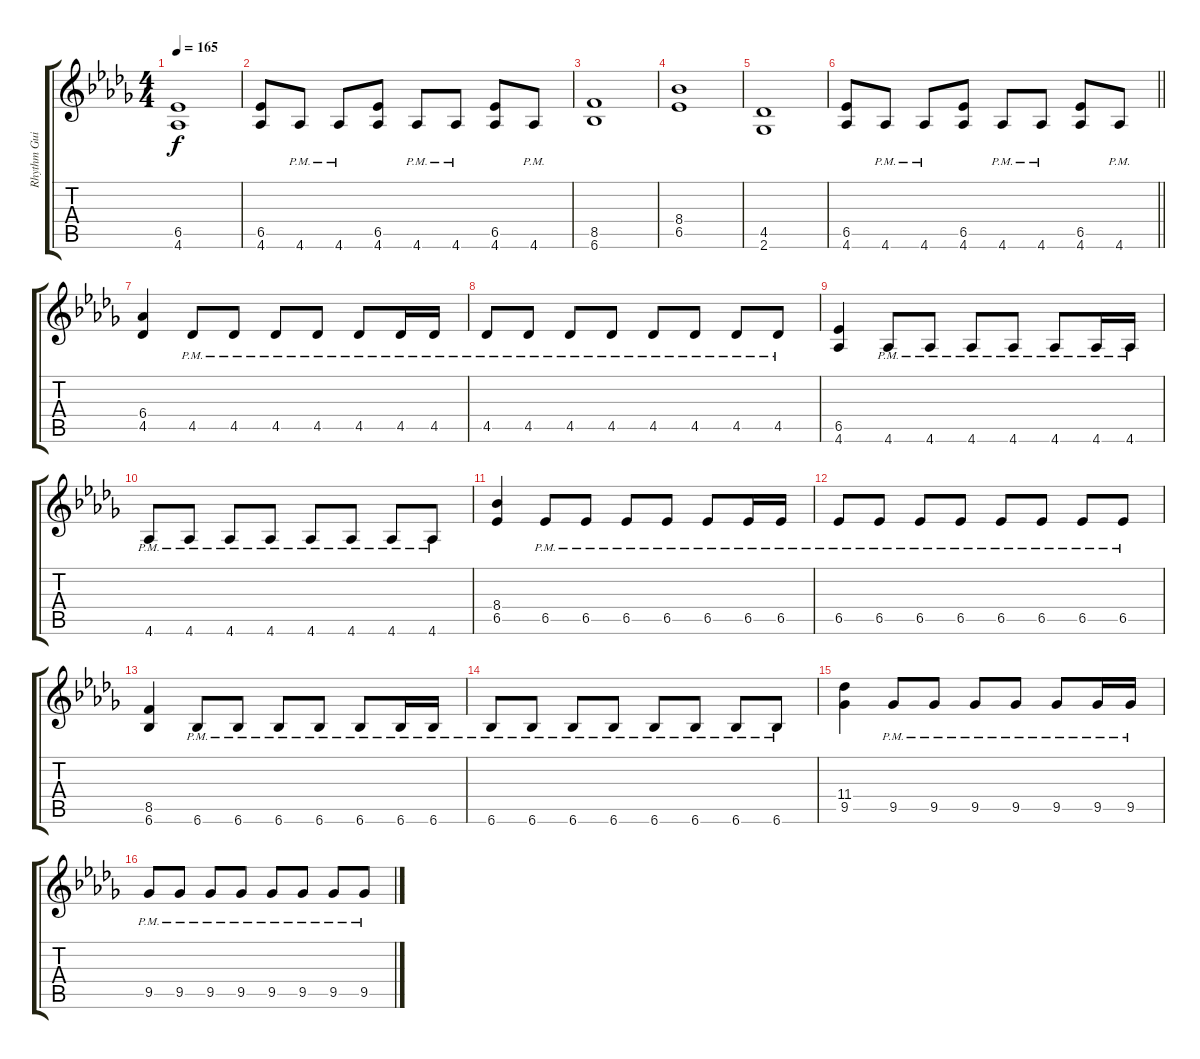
\track ("Rhythm Guitar 1: Juha-Pekka Alanen" "Rhythm Gui") {instrument distortionguitar}
\staff {score tabs}
\tuning (E4 B3 G3 D3 A2 E2) {hide}
\ts (4 4)
\tempo 165
\clef g2
\ks bbminor
(6.5 4.6).1{dy f} |
(6.5 4.6).8 4.6{pm}.8 4.6{pm}.8 (6.5 4.6).8 4.6{pm}.8 4.6{pm}.8 (6.5 4.6).8 4.6{pm}.8 |
(8.5 6.6).1 |
(8.4 6.5).1 |
(4.5 2.6).1 |
\barLineRight lightlight
(6.5 4.6).8 4.6{pm}.8 4.6{pm}.8 (6.5 4.6).8 4.6{pm}.8 4.6{pm}.8 (6.5 4.6).8 4.6{pm}.8 |
\section ("" "")
(6.4 4.5).4 4.5{pm}.8 4.5{pm}.8 4.5{pm}.8 4.5{pm}.8 4.5{pm}.8 4.5{pm}.16 4.5{pm}.16 |
4.5{pm}.8 4.5{pm}.8 4.5{pm}.8 4.5{pm}.8 4.5{pm}.8 4.5{pm}.8 4.5{pm}.8 4.5{pm}.8 |
(6.5 4.6).4 4.6{pm}.8 4.6{pm}.8 4.6{pm}.8 4.6{pm}.8 4.6{pm}.8 4.6{pm}.16 4.6{pm}.16 |
4.6{pm}.8 4.6{pm}.8 4.6{pm}.8 4.6{pm}.8 4.6{pm}.8 4.6{pm}.8 4.6{pm}.8 4.6{pm}.8 |
(8.4 6.5).4 6.5{pm}.8 6.5{pm}.8 6.5{pm}.8 6.5{pm}.8 6.5{pm}.8 6.5{pm}.16 6.5{pm}.16 |
6.5{pm}.8 6.5{pm}.8 6.5{pm}.8 6.5{pm}.8 6.5{pm}.8 6.5{pm}.8 6.5{pm}.8 6.5{pm}.8 |
(8.5 6.6).4 6.6{pm}.8 6.6{pm}.8 6.6{pm}.8 6.6{pm}.8 6.6{pm}.8 6.6{pm}.16 6.6{pm}.16 |
6.6{pm}.8 6.6{pm}.8 6.6{pm}.8 6.6{pm}.8 6.6{pm}.8 6.6{pm}.8 6.6{pm}.8 6.6{pm}.8 |
(11.4 9.5).4 9.5{pm}.8 9.5{pm}.8 9.5{pm}.8 9.5{pm}.8 9.5{pm}.8 9.5{pm}.16 9.5{pm}.16 |
9.5{pm}.8 9.5{pm}.8 9.5{pm}.8 9.5{pm}.8 9.5{pm}.8 9.5{pm}.8 9.5{pm}.8 9.5{pm}.8
